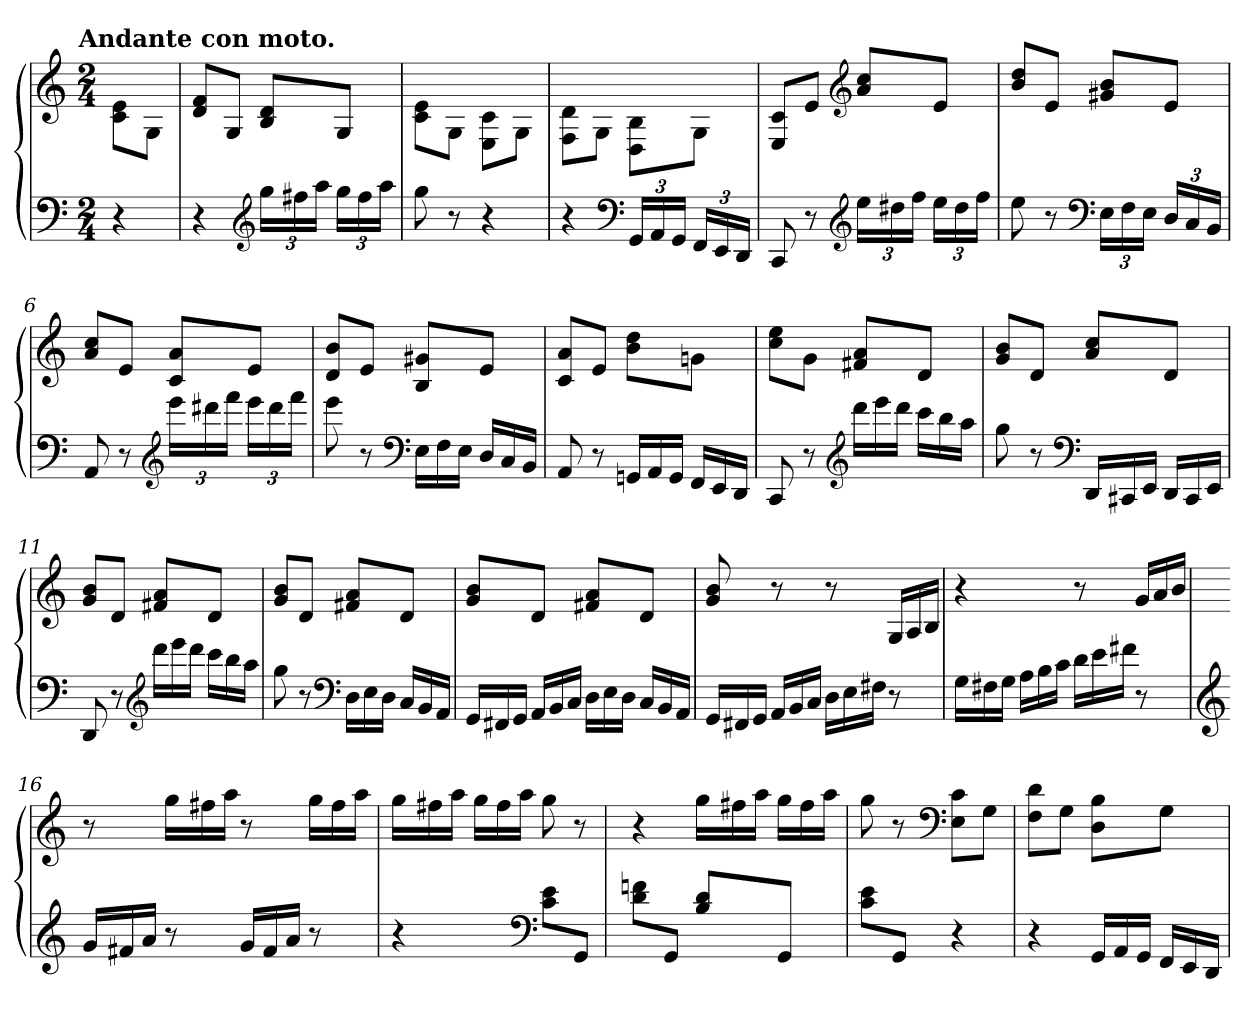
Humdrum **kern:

**kern	**kern
*part1	*part1
*staff2	*staff1
*clefF4	*clefG2
*k[]	*k[]
*C:	*C:
!!LO:TX:omd:t=Andante con moto.
*M2/4	*M2/4
*MM72	*MM72
=	=
4r	8c\ 8e\L
.	8G\J
=1	=1
4r	8d/ 8f/L
.	8G/J
*clefG2	*
*Xbrackettup	*
24gg\LL	8B/ 8d/L
24ff#X\	.
24aa\JJ	.
24gg\LL	8G/J
24ff#\	.
24aa\JJ	.
=2	=2
8gg\	8c\ 8e\L
8r	8G\J
4r	8E\ 8c\L
.	8G\J
=3	=3
4r	8F\ 8d\L
.	8G\J
*clefF4	*
24GG/LL	8D\ 8B\L
24AA/	.
24GG/JJ	.
24FF/LL	8G\J
24EE/	.
24DD/JJ	.
=4	=4
8CC/	8E/ 8c/L
8r	8e/J
*clefG2	*clefG2
24ee\LL	8a/ 8cc/L
24dd#X\	.
24ff\JJ	.
24ee\LL	8e/J
24dd#\	.
24ff\JJ	.
!!LO:LB:g=z
=5	=5
8ee\	8b/ 8dd/L
8r	8e/J
*clefF4	*
24E\LL	8g#X/ 8b/L
24F\	.
24E\JJ	.
24D/LL	8e/J
24C/	.
24BB/JJ	.
=6	=6
8AA/	8a/ 8cc/L
8r	8e/J
*clefG2	*
24eee\LL	8c/ 8a/L
24ddd#X\	.
24fff\JJ	.
24eee\LL	8e/J
24ddd#\	.
24fff\JJ	.
=7	=7
8eee\	8d/ 8b/L
8r	8e/J
*clefF4	*
*Xtuplet	*
24E\LL	8B/ 8g#X/L
24F\	.
24E\JJ	.
24D/LL	8e/J
24C/	.
24BB/JJ	.
=8	=8
8AA/	8c/ 8a/L
8r	8e/J
24GGn/LL	8b\ 8dd\L
24AA/	.
24GG/JJ	.
24FF/LL	8gn\J
24EE/	.
24DD/JJ	.
=9	=9
8CC/	8cc\ 8ee\L
8r	8g\J
*clefG2	*
24ddd\LL	8f#X/ 8a/L
24eee\	.
24ddd\JJ	.
24ccc\LL	8d/J
24bb\	.
24aa\JJ	.
!!LO:PB:g=z
=10	=10
8gg\	8g/ 8b/L
8r	8d/J
*clefF4	*
24DD/LL	8a/ 8cc/L
24CC#X/	.
24EE/JJ	.
24DD/LL	8d/J
24CC#/	.
24EE/JJ	.
=11	=11
8DD/	8g/ 8b/L
8r	8d/J
*clefG2	*
24ddd\LL	8f#X/ 8a/L
24eee\	.
24ddd\JJ	.
24ccc\LL	8d/J
24bb\	.
24aa\JJ	.
=12	=12
8gg\	8g/ 8b/L
8r	8d/J
*clefF4	*
24D\LL	8f#X/ 8a/L
24E\	.
24D\JJ	.
24C/LL	8d/J
24BB/	.
24AA/JJ	.
=13	=13
24GG/LL	8g/ 8b/L
24FF#X/	.
24GG/JJ	.
24AA/LL	8d/J
24BB/	.
24C/JJ	.
24D\LL	8f#X/ 8a/L
24E\	.
24D\JJ	.
24C/LL	8d/J
24BB/	.
24AA/JJ	.
!!LO:LB:g=z
=14	=14
24GG/LL	8g/ 8b/
24FF#X/	.
24GG/JJ	.
24AA/LL	8r
24BB/	.
24C/JJ	.
24D\LL	8r
24E\	.
24F#X\JJ	.
*	*Xtuplet
8r	24G/LL
.	24A/
.	24B/JJ
=15	=15
24G\LL	4r
24F#X\	.
24G\JJ	.
24A\LL	.
24B\	.
24c\JJ	.
24d\LL	8r
24e\	.
24f#X\JJ	.
8r	24g/LL
.	24a/
.	24b/JJ
=16	=16
*clefG2	*
24g/LL	8r
24f#X/	.
24a/JJ	.
8r	24gg\LL
.	24ff#X\
.	24aa\JJ
24g/LL	8r
24f#/	.
24a/JJ	.
8r	24gg\LL
.	24ff#\
.	24aa\JJ
=17	=17
4r	24gg\LL
.	24ff#X\
.	24aa\JJ
.	24gg\LL
.	24ff#\
.	24aa\JJ
*clefF4	*
8c\ 8e\L	8gg\
8GG/J	8r
!!LO:LB:g=z
=18	=18
8d\ 8fn\L	4r
8GG/J	.
8B\ 8d\L	24gg\LL
.	24ff#X\
.	24aa\JJ
8GG/J	24gg\LL
.	24ff#\
.	24aa\JJ
=19	=19
8c\ 8e\L	8gg\
8GG/J	8r
*	*clefF4
4r	8E\ 8c\L
.	8G\J
=20	=20
4r	8F\ 8d\L
.	8G\J
24GG/LL	8D\ 8B\L
24AA/	.
24GG/JJ	.
24FF/LL	8G\J
24EE/	.
24DD/JJ	.
=	=
*-	*-
